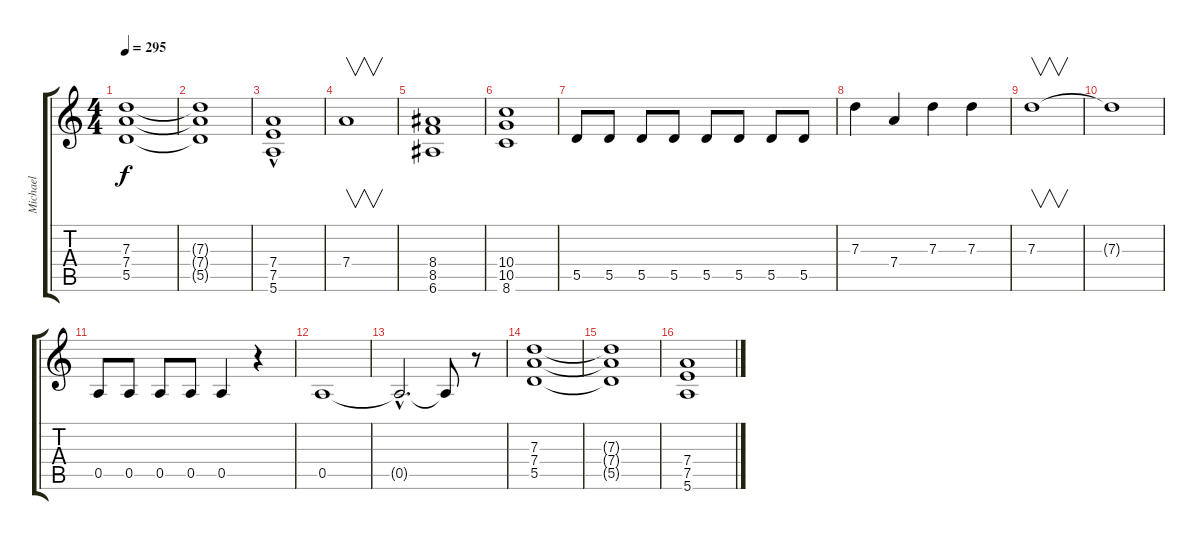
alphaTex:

\track ("Michael" "Michael") {instrument overdrivenguitar}
\staff {score tabs}
\tuning (E4 B3 G3 D3 A2 E2) {hide}
\ts (4 4)
\tempo 295
\clef g2
\ks c
(7.3 7.4 5.5).1{dy f} |
(7.3{t} 7.4{t} 5.5{t}).1 |
(7.4 7.5 5.6{hac}).1 |
7.4.1{v} |
(8.4 8.5 6.6).1 |
(10.4 10.5 8.6).1 |
5.5.8 5.5.8 5.5.8 5.5.8 5.5.8 5.5.8 5.5.8 5.5.8 |
7.3.4 7.4.4 7.3.4 7.3.4 |
7.3.1{v} |
7.3{t}.1 |
0.5.8 0.5.8 0.5.8 0.5.8 0.5.4 r.4 |
0.5.1 |
0.5{hac t}.2{d} 0.5{t}.8 r.8 |
(7.3 7.4 5.5).1 |
(7.3{t} 7.4{t} 5.5{t}).1 |
(7.4 7.5 5.6).1
